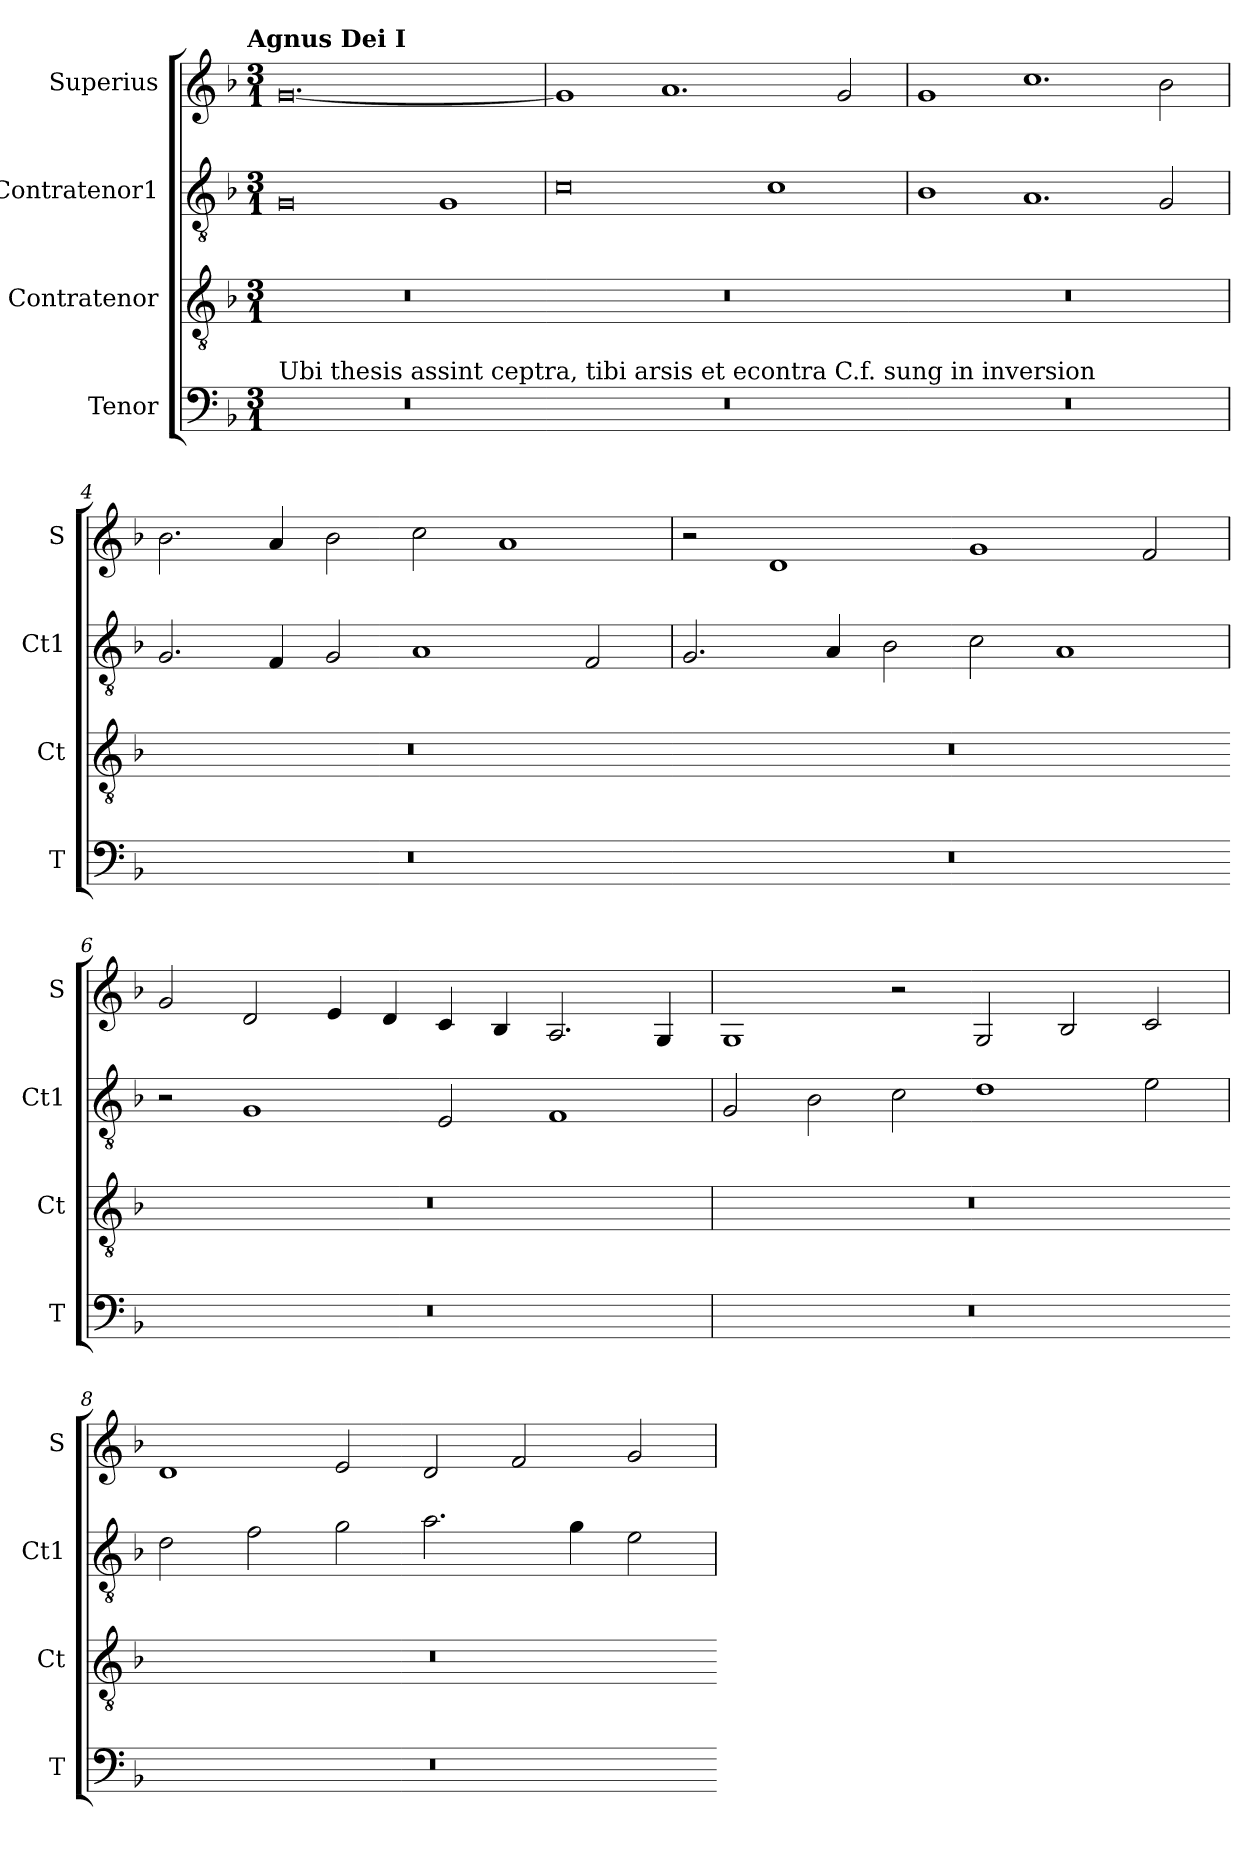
**kern	**kern	**kern	**kern
*part4	*part3	*part2	*part1
*staff4	*staff3	*staff2	*staff1
*I"Tenor	*I"Contratenor	*I"Contratenor1	*I"Superius
*I'T	*I'Ct	*I'Ct1	*I'S
*clefF4	*clefGv2	*clefGv2	*clefG2
*k[b-]	*k[b-]	*k[b-]	*k[b-]
!!LO:TX:omd:t=Agnus Dei I
*M3/1	*M3/1	*M3/1	*M3/1
=1	=1	=1	=1
!LO:TX:a:t=Ubi thesis assint ceptra, tibi arsis et econtra C.f. sung in inversion	!	!	!
!LO:N:vis=1.	!	!	!
0.r	0.r	0G	[0.g
.	.	1G	.
=2-	=2	=2	=2
!LO:N:vis=1.	!	!	!
0.r	0.r	0c	1g]
.	.	.	1.a
.	.	1c	.
.	.	.	2g/
=3-	=3	=3	=3
!LO:N:vis=1.	!	!	!
0.r	0.r	1B-	1g
.	.	1.A	1.cc
.	.	2G/	2b-\
=4	=4	=4	=4
!LO:N:vis=1.	!	!	!
0.r	0.r	2.G/	2.b-\
.	.	4F/	4a/
.	.	2G/	2b-\
.	.	1A	2cc\
.	.	.	1a
.	.	2F/	.
=5-	=5	=5	=5
!LO:N:vis=1.	!	!	!
0.r	0.r	2.G/	2r
.	.	.	1d
.	.	4A/	.
.	.	2B-\	.
.	.	2c\	1g
.	.	1A	.
.	.	.	2f/
=6-	=6	=6	=6
!LO:N:vis=1.	!	!	!
0.r	0.r	2r	2g/
.	.	1G	2d/
.	.	.	4e/
.	.	.	4d/
.	.	2E/	4c/
.	.	.	4B-/
.	.	1F	2.A/
.	.	.	4G/
=7	=7	=7	=7
!LO:N:vis=1.	!	!	!
0.r	0.r	2G/	1G
.	.	2B-\	.
.	.	2c\	2r
.	.	1d	2G/
.	.	.	2B-/
.	.	2e\	2c/
=8-	=8	=8	=8
!LO:N:vis=1.	!	!	!
0.r	0.r	2d\	1d
.	.	2f\	.
.	.	2g\	2e/
.	.	2.a\	2d/
.	.	.	2f/
.	.	4g\	.
.	.	2e\	2g/
=-	=	=	=
*-	*-	*-	*-
